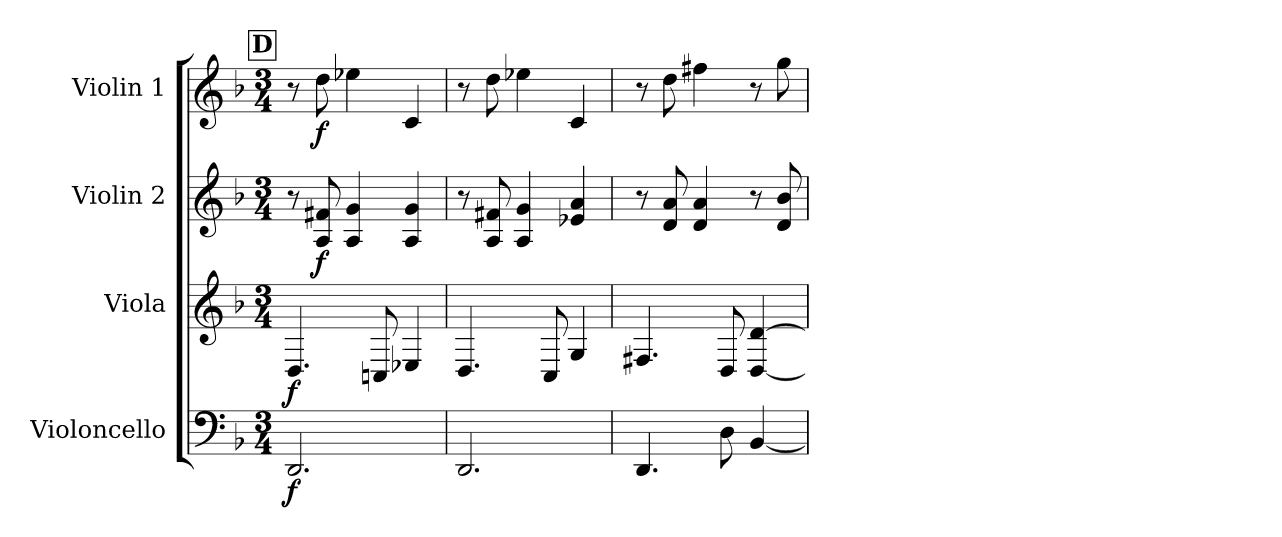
**kern	**dynam	**kern	**dynam	**kern	**dynam	**kern	**dynam
*part4	*part4	*part3	*part3	*part2	*part2	*part1	*part1
*staff4	*staff4	*staff3	*staff3	*staff2	*staff2	*staff1	*staff1
*I"Violoncello	*	*I"Viola	*	*I"Violin 2	*	*I"Violin 1	*
*I'Vc	*	*I'Vla	*	*I'Vln	*	*I'Vln	*
!!LO:LB:g=z
*clefF4	*	*clefG2	*	*clefG2	*	*clefG2	*
*k[b-]	*	*k[b-]	*	*k[b-]	*	*k[b-]	*
*M3/4	*	*M3/4	*	*M3/4	*	*M3/4	*
!!LO:REH:place=s1:a:B:cj:fs=14:t=D
=110	=110	=110	=110	=110	=110	=110	=110
!	!LO:DY:b	!	!LO:DY:b	!	!	!	!
2.DD/	f	4.D/	f	8r	.	8r	.
!	!	!	!	!	!LO:DY:b	!	!LO:DY:b
.	.	.	.	8A/ 8f#X/	f	8dd\	f
.	.	.	.	4A/ 4g/	.	4ee-X\	.
.	.	8Cn/	.	.	.	.	.
.	.	4E-X/	.	4A/ 4g/	.	4c/	.
=111	=111	=111	=111	=111	=111	=111	=111
2.DD/	.	4.D/	.	8r	.	8r	.
.	.	.	.	8A/ 8f#X/	.	8dd\	.
.	.	.	.	4A/ 4g/	.	4ee-X\	.
.	.	8C/	.	.	.	.	.
.	.	4G/	.	4e-X/ 4a/	.	4c/	.
=112	=112	=112	=112	=112	=112	=112	=112
4.DD/	.	4.F#X/	.	8r	.	8r	.
.	.	.	.	8d/ 8a/	.	8dd\	.
.	.	.	.	4d/ 4a/	.	4ff#X\	.
8D\	.	8D/	.	.	.	.	.
[4BB-/	.	[4D/ [4d/	.	8r	.	8r	.
.	.	.	.	8d/ 8b-/	.	8gg\	.
=	=	=	=	=	=	=	=
*-	*-	*-	*-	*-	*-	*-	*-
